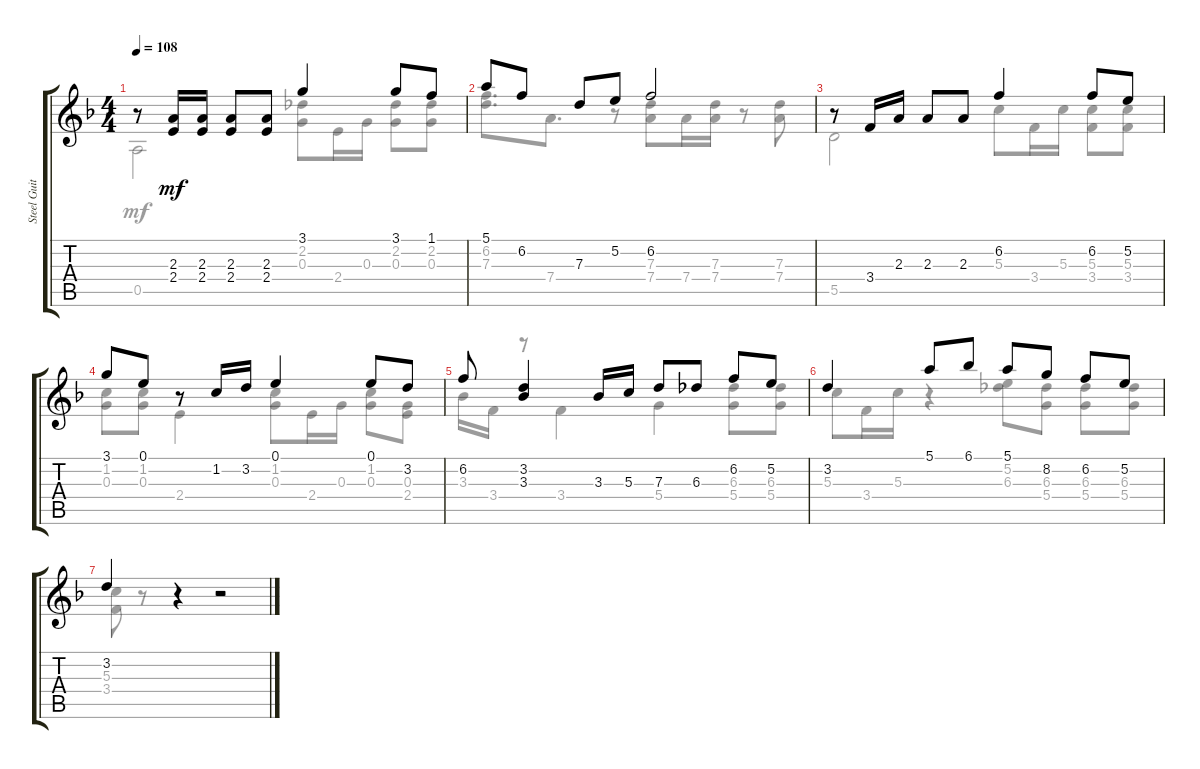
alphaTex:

\track ("Steel Guitar" "Steel Guit") {instrument acousticguitarsteel}
\staff {score tabs}
\tuning (E4 B3 G3 D3 A2 E2) {hide}
\voice
\ts (4 4)
\tempo 108
\clef g2
\ks f
r.8{dy mf} (2.3 2.4).16 (2.3 2.4).16 (2.3 2.4).8 (2.3 2.4).8 3.1.4 3.1.8 1.1.8 |
5.1.8 6.2.8 7.3.8 5.2.8 6.2.2 |
r.8 3.4.16 2.3.16 2.3.8 2.3.8 6.2.4 6.2.8 5.2.8 |
3.1.8 0.1.8 r.8 1.2.16 3.2.16 0.1.4 0.1.8 3.2.8 |
6.2.8 (3.2 3.3).4 3.3.16 5.3.16 7.3.8 6.3.8 6.2.8 5.2.8 |
3.2.4 5.1.8 6.1.8 5.1.8 8.2.8 6.2.8 5.2.8 |
3.2.4 r.4 r.2 |
|
\voice
\clef g2
\ottava regular
\simile none
\ks f
0.5.2{dy mf} (2.2 0.3).8 2.4.16 0.3.16 (2.2 0.3).8 (2.2 0.3).8 |
(6.2 7.3).8{d} 7.4.8{d} r.8 (7.3 7.4).8 7.4.16 (7.3 7.4).16 r.8 (7.3 7.4).8 |
5.5.2 5.3.8 3.4.16 5.3.16 (5.3 3.4).8 (5.3 3.4).8 |
(1.2 0.3).8 (1.2 0.3).8 2.4.4 (1.2 0.3).8 2.4.16 0.3.16 (1.2 0.3).8 (0.3 2.4).8 |
3.3.16 3.4.16 r.8 3.4.4 5.4.4 (6.3 5.4).8 (6.3 5.4).8 |
5.3.8 3.4.16 5.3.16 r.4 (5.2 6.3).8 (6.3 5.4).8 (6.3 5.4).8 (6.3 5.4).8 |
(5.3 3.4).8 r.8 r.4 r.2 |
|
